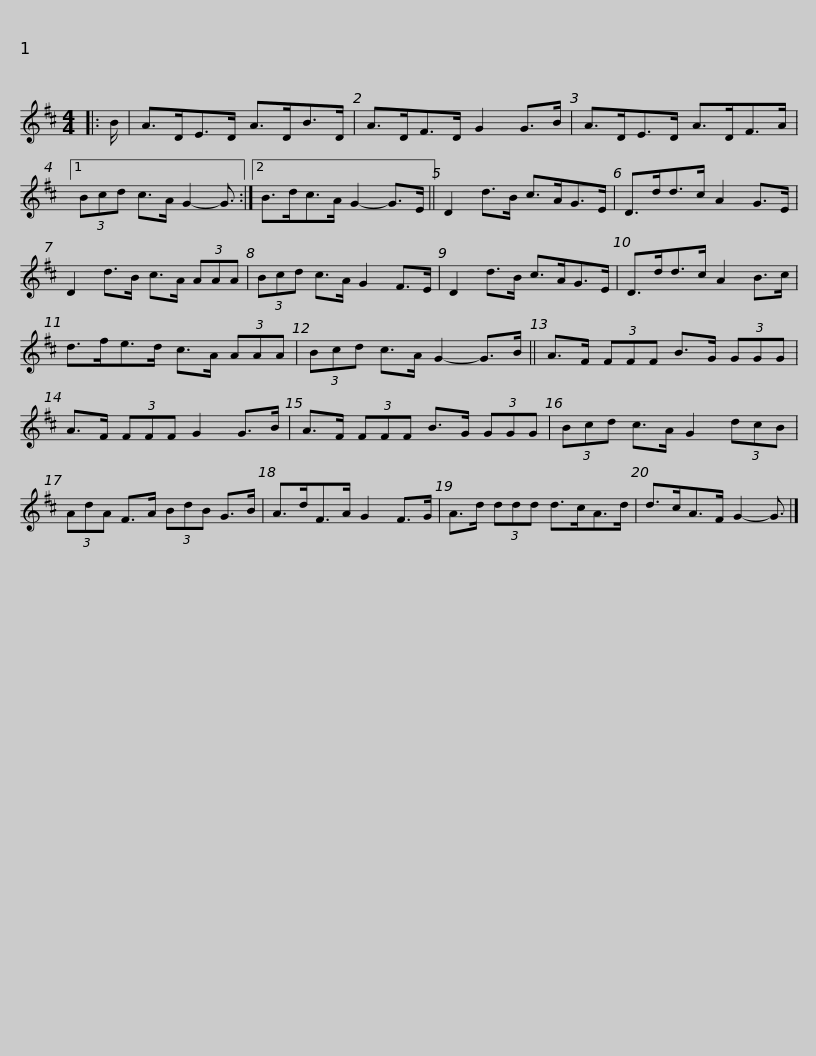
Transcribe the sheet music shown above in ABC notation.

X:1
L:1/8
M:4/4
I:linebreak $
K:D
V:1 treble
V:1
|: B/ | A>DE>D A>DB>D | A>DF>D G2 G>B | A>DE>D A>DF>A |1 (3Bcd c>A G2- G3/2 :|2$ %5
 B>dc>A G2- G>E || D2 d>B c>AG>E | D>dd>c A2 G>E | D2 d>B c>A (3AAA | (3Bcd c>A G2 F>E |$ %10
 D2 d>B c>AG>E | D>dd>c A2 B>c | d>fe>d c>A (3AAA | (3Bcd c>A G2- G>B ||$ A>F (3FFF B>G (3GGG | %15
 A>F (3FFF G2 G>B | A>F (3FFF B>G (3GGG | (3Bcd c>A G2 (3dcB |$ (3AdA F>A (3BdB G>B | A>dF>A G2 F>G | %20
 A>d (3ddd d>cA>d | d>cA>F G2- G3/2 |] %22
